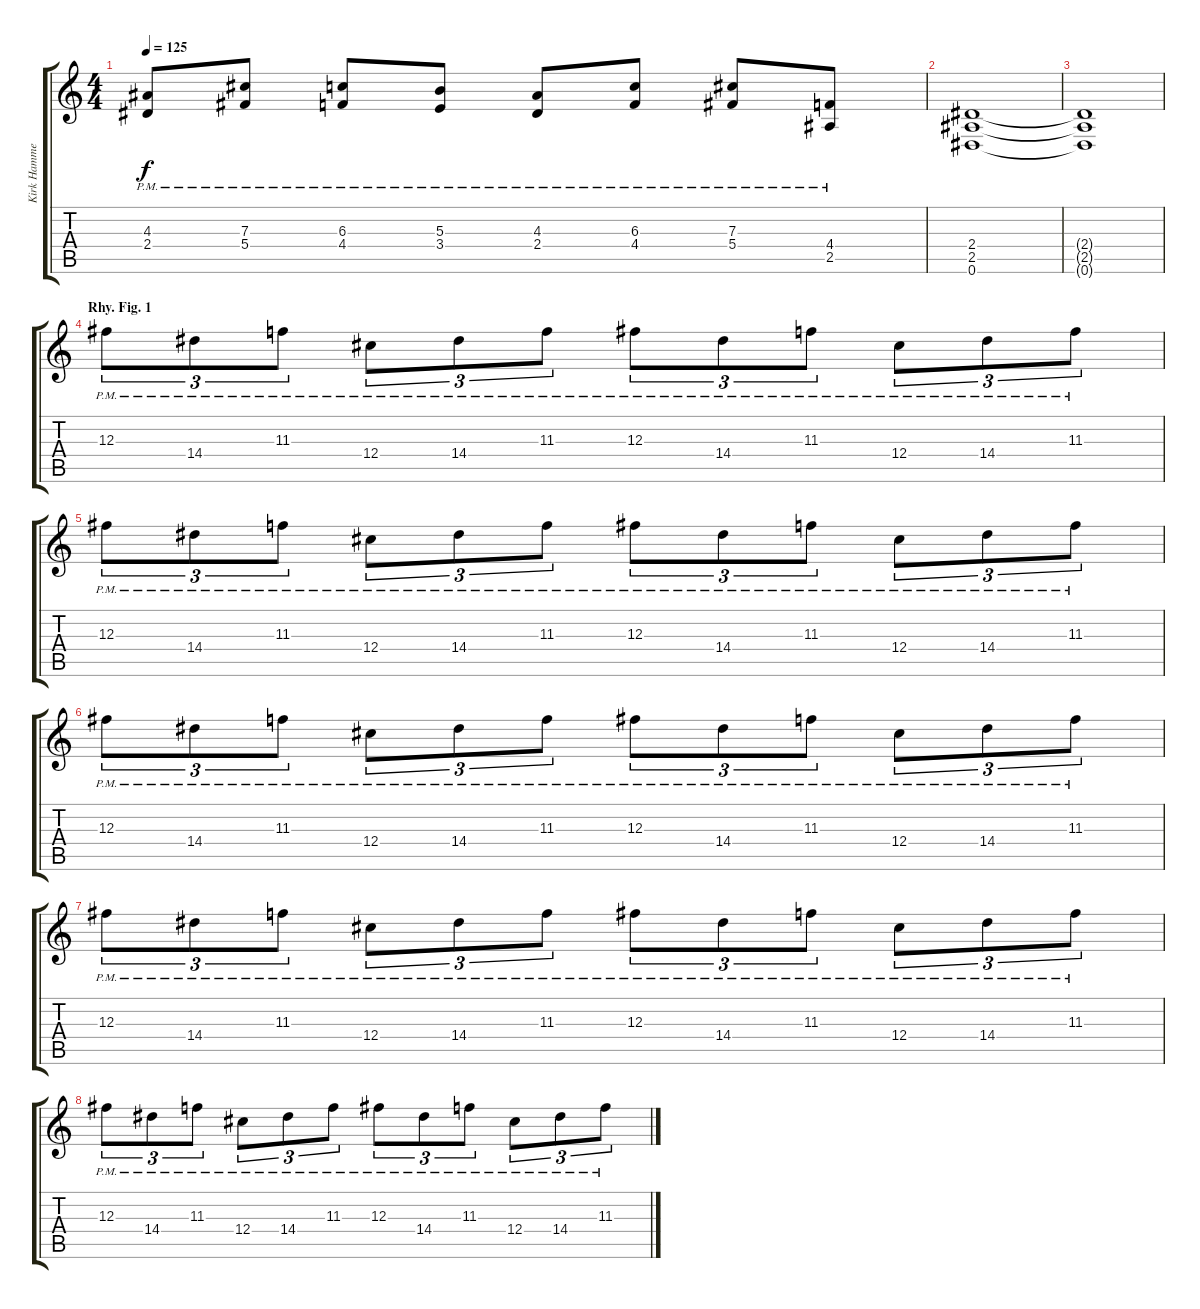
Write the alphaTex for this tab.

\track ("Kirk Hammett (Guitar)" "Kirk Hamme") {instrument distortionguitar}
\staff {score tabs}
\tuning (Eb4 Bb3 Gb3 Db3 Ab2 Eb2) {hide}
\ts (4 4)
\tempo 125
\clef g2
\ks c
(4.3{pm} 2.4{pm}).8{dy f} (7.3{pm} 5.4{pm}).8 (6.3{pm} 4.4{pm}).8 (5.3{pm} 3.4{pm}).8 (4.3{pm} 2.4{pm}).8 (6.3{pm} 4.4{pm}).8 (7.3{pm} 5.4{pm}).8 (4.4{pm} 2.5{pm}).8 |
(2.4 2.5 0.6).1 |
(2.4{t} 2.5{t} 0.6{t}).1 |
\section ("" "Rhy. Fig. 1")
12.3{pm}.8{tu (3 2)} 14.4{pm}.8{tu (3 2)} 11.3{pm}.8{tu (3 2)} 12.4{pm}.8{tu (3 2)} 14.4{pm}.8{tu (3 2)} 11.3{pm}.8{tu (3 2)} 12.3{pm}.8{tu (3 2)} 14.4{pm}.8{tu (3 2)} 11.3{pm}.8{tu (3 2)} 12.4{pm}.8{tu (3 2)} 14.4{pm}.8{tu (3 2)} 11.3{pm}.8{tu (3 2)} |
12.3{pm}.8{tu (3 2)} 14.4{pm}.8{tu (3 2)} 11.3{pm}.8{tu (3 2)} 12.4{pm}.8{tu (3 2)} 14.4{pm}.8{tu (3 2)} 11.3{pm}.8{tu (3 2)} 12.3{pm}.8{tu (3 2)} 14.4{pm}.8{tu (3 2)} 11.3{pm}.8{tu (3 2)} 12.4{pm}.8{tu (3 2)} 14.4{pm}.8{tu (3 2)} 11.3{pm}.8{tu (3 2)} |
12.3{pm}.8{tu (3 2)} 14.4{pm}.8{tu (3 2)} 11.3{pm}.8{tu (3 2)} 12.4{pm}.8{tu (3 2)} 14.4{pm}.8{tu (3 2)} 11.3{pm}.8{tu (3 2)} 12.3{pm}.8{tu (3 2)} 14.4{pm}.8{tu (3 2)} 11.3{pm}.8{tu (3 2)} 12.4{pm}.8{tu (3 2)} 14.4{pm}.8{tu (3 2)} 11.3{pm}.8{tu (3 2)} |
12.3{pm}.8{tu (3 2)} 14.4{pm}.8{tu (3 2)} 11.3{pm}.8{tu (3 2)} 12.4{pm}.8{tu (3 2)} 14.4{pm}.8{tu (3 2)} 11.3{pm}.8{tu (3 2)} 12.3{pm}.8{tu (3 2)} 14.4{pm}.8{tu (3 2)} 11.3{pm}.8{tu (3 2)} 12.4{pm}.8{tu (3 2)} 14.4{pm}.8{tu (3 2)} 11.3{pm}.8{tu (3 2)} |
12.3{pm}.8{tu (3 2)} 14.4{pm}.8{tu (3 2)} 11.3{pm}.8{tu (3 2)} 12.4{pm}.8{tu (3 2)} 14.4{pm}.8{tu (3 2)} 11.3{pm}.8{tu (3 2)} 12.3{pm}.8{tu (3 2)} 14.4{pm}.8{tu (3 2)} 11.3{pm}.8{tu (3 2)} 12.4{pm}.8{tu (3 2)} 14.4{pm}.8{tu (3 2)} 11.3{pm}.8{tu (3 2)}
